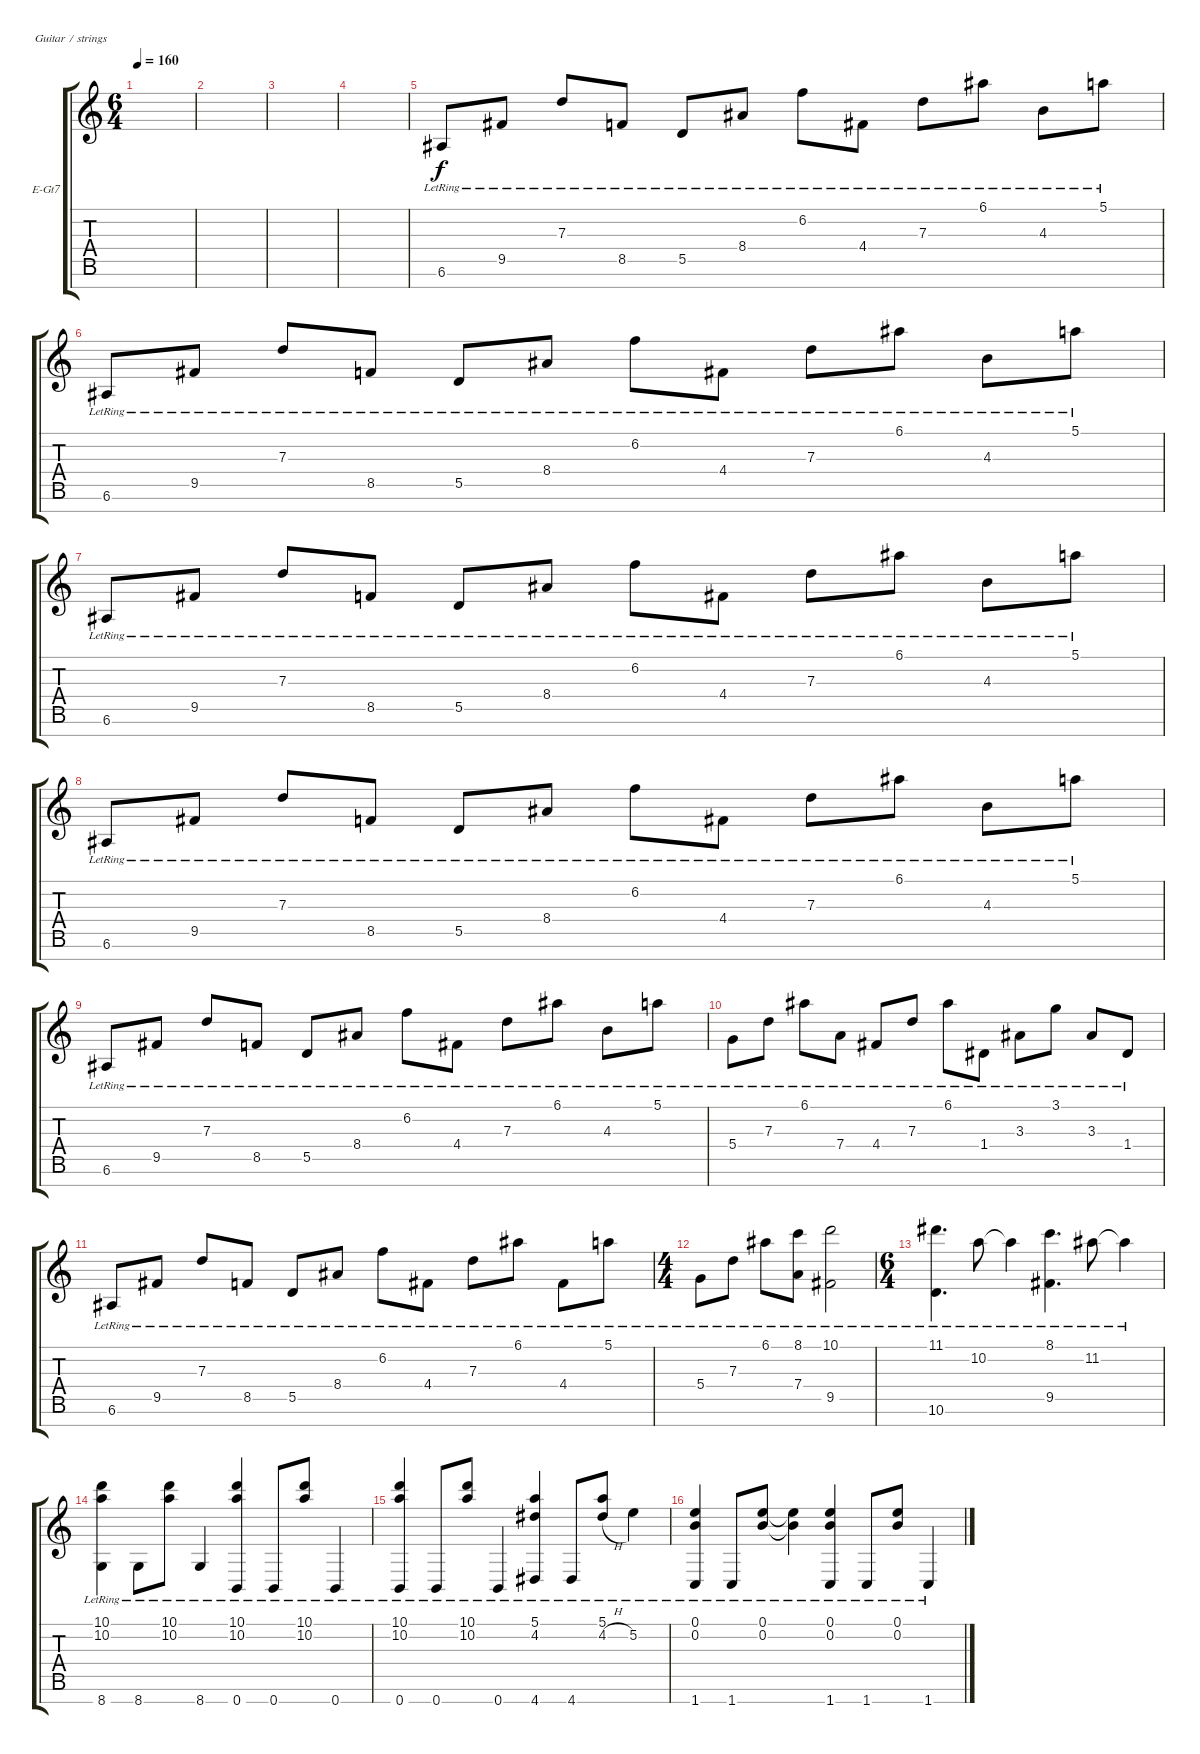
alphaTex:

\defaultSystemsLayout 4
\bracketExtendMode groupsimilarinstruments
\firstSystemTrackNameOrientation horizontal
\otherSystemsTrackNameOrientation horizontal
\track ("Electric Guitar" "E-Gt7") {instrument electricguitarclean}
\staff {score tabs}
\tuning (E4 B3 G3 D3 A2 E2 B1)
\ts (6 4)
\tempo 160
\clef g2
\scale
0.487395
\ks c
|
\scale
0.256303 |
\scale
0.256303 |
\scale
0.333333 |
\scale
0.333333 6.6{lr}.8 9.5{lr}.8 7.3{lr}.8 8.5{lr}.8 5.5{lr}.8 8.4{lr}.8 6.2{lr}.8 4.4{lr}.8 7.3{lr}.8 6.1{lr}.8 4.3{lr}.8 5.1{lr}.8 |
\scale
0.333333 6.6{lr}.8 9.5{lr}.8 7.3{lr}.8 8.5{lr}.8 5.5{lr}.8 8.4{lr}.8 6.2{lr}.8 4.4{lr}.8 7.3{lr}.8 6.1{lr}.8 4.3{lr}.8 5.1{lr}.8 |
6.6{lr}.8 9.5{lr}.8 7.3{lr}.8 8.5{lr}.8 5.5{lr}.8 8.4{lr}.8 6.2{lr}.8 4.4{lr}.8 7.3{lr}.8 6.1{lr}.8 4.3{lr}.8 5.1{lr}.8 |
6.6{lr}.8 9.5{lr}.8 7.3{lr}.8 8.5{lr}.8 5.5{lr}.8 8.4{lr}.8 6.2{lr}.8 4.4{lr}.8 7.3{lr}.8 6.1{lr}.8 4.3{lr}.8 5.1{lr}.8 |
6.6{lr}.8 9.5{lr}.8 7.3{lr}.8 8.5{lr}.8 5.5{lr}.8 8.4{lr}.8 6.2{lr}.8 4.4{lr}.8 7.3{lr}.8 6.1{lr}.8 4.3{lr}.8 5.1{lr}.8 |
5.4{lr}.8 7.3{lr}.8 6.1{lr}.8 7.4{lr}.8 4.4{lr}.8 7.3{lr}.8 6.1{lr}.8 1.4{lr}.8 3.3{lr}.8 3.1{lr}.8 3.3{lr}.8 1.4{lr}.8 |
6.6{lr}.8 9.5{lr}.8 7.3{lr}.8 8.5{lr}.8 5.5{lr}.8 8.4{lr}.8 6.2{lr}.8 4.4{lr}.8 7.3{lr}.8 6.1{lr}.8 4.4{lr}.8 5.1{lr}.8 |
\ts (4 4)
5.4{lr}.8 7.3{lr}.8 6.1{lr}.8 (8.1{lr} 7.4{lr}).8 (9.5{lr} 10.1{lr}).2 |
\ts (6 4)
(10.6{lr} 11.1{lr}).4{d} 10.2{lr}.8 10.2{lr t}.4 (9.5{lr} 8.1{lr}).4{d} 11.2{lr}.8 11.2{lr t}.4 |
(10.1{lr} 10.2{lr} 8.7{lr}).4 8.7{lr}.8 (10.1{lr} 10.2{lr}).8 8.7{lr}.4 (0.7{lr} 10.1{lr} 10.2{lr}).4 0.7{lr}.8 (10.1{lr} 10.2{lr}).8 0.7{lr}.4 |
(0.7{lr} 10.1{lr} 10.2{lr}).4 0.7{lr}.8 (10.1{lr} 10.2{lr}).8 0.7{lr}.4 (4.7{lr} 5.1{lr} 4.2{lr}).4 4.7{lr}.8 (5.1{lr} 4.2{h lr}).8 5.2{lr}.4 |
(1.7{lr} 0.1{lr} 0.2{lr}).4 1.7{lr}.8 (0.1{lr} 0.2{lr}).8 (0.2{lr t} 0.1{lr t}).4 (0.1{lr} 0.2{lr} 1.7{lr}).4 1.7{lr}.8 (0.1{lr} 0.2{lr}).8 1.7{lr}.4
